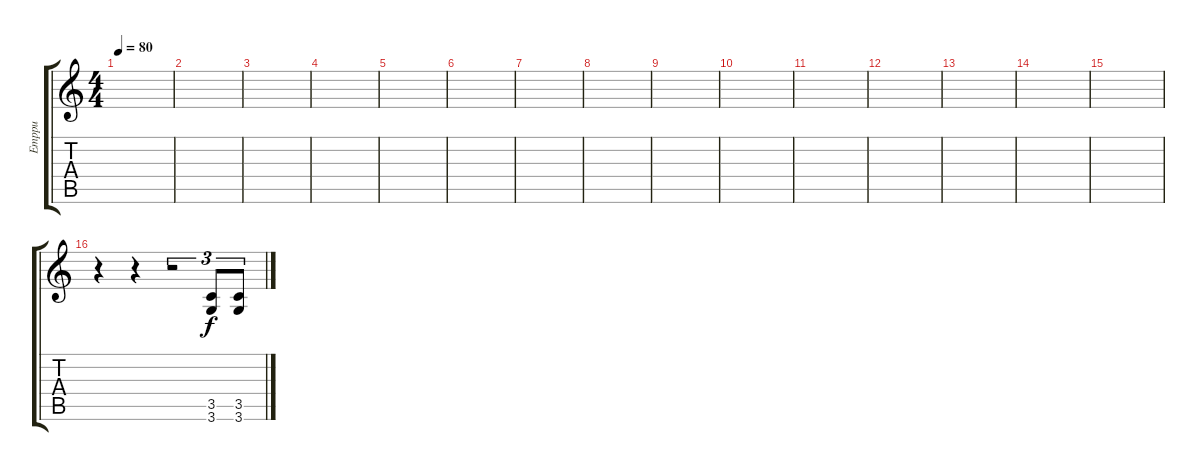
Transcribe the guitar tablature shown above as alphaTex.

\track ("Emppu" "Emppu") {instrument distortionguitar}
\staff {score tabs}
\tuning (E4 B3 G3 D3 A2 E2) {hide}
\ts (4 4)
\tempo 80
\clef g2
\ks c
|
|
|
|
|
|
|
|
|
|
|
|
|
|
|
r.4 r.4 r.2{tu (3 2)} (3.5 3.6).8{tu (3 2) dy f} (3.5 3.6).8{tu (3 2)}
